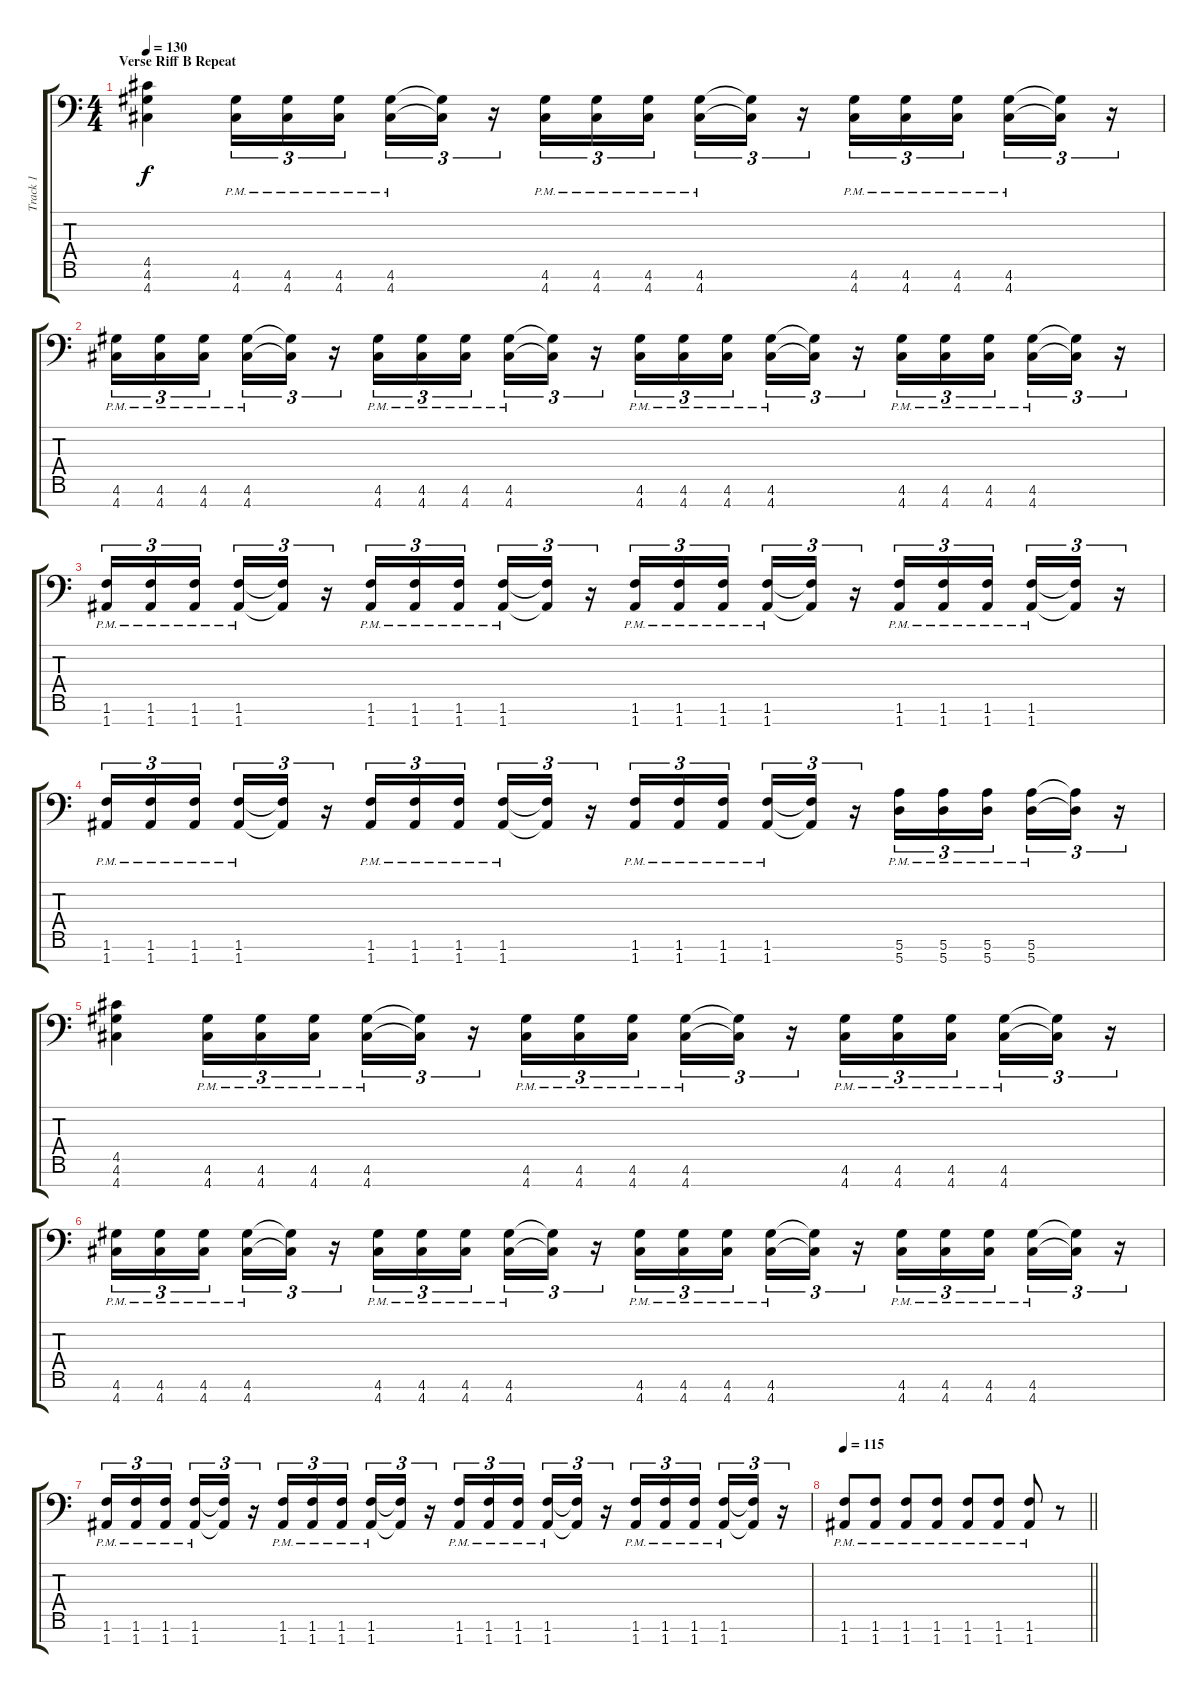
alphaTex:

\track ("Track 1" "Track 1") {instrument distortionguitar}
\staff {score tabs}
\tuning (E4 B3 G3 D3 A2 E2 A1) {hide}
\ts (4 4)
\section ("" "Verse Riff B Repeat")
\tempo 130
\clef f4
\ks c
(4.5 4.6 4.7).4{dy f} (4.6{pm} 4.7{pm}).16{tu (3 2)} (4.6{pm} 4.7{pm}).16{tu (3 2)} (4.6{pm} 4.7{pm}).16{tu (3 2) beam splitsecondary} (4.6{pm} 4.7{pm}).16{tu (3 2)} (4.6{t} 4.7{t}).16{tu (3 2)} r.16{tu (3 2)} (4.6{pm} 4.7{pm}).16{tu (3 2)} (4.6{pm} 4.7{pm}).16{tu (3 2)} (4.6{pm} 4.7{pm}).16{tu (3 2) beam splitsecondary} (4.6{pm} 4.7{pm}).16{tu (3 2)} (4.6{t} 4.7{t}).16{tu (3 2)} r.16{tu (3 2)} (4.6{pm} 4.7{pm}).16{tu (3 2)} (4.6{pm} 4.7{pm}).16{tu (3 2)} (4.6{pm} 4.7{pm}).16{tu (3 2) beam splitsecondary} (4.6{pm} 4.7{pm}).16{tu (3 2)} (4.6{t} 4.7{t}).16{tu (3 2)} r.16{tu (3 2)} |
(4.6{pm} 4.7{pm}).16{tu (3 2)} (4.6{pm} 4.7{pm}).16{tu (3 2)} (4.6{pm} 4.7{pm}).16{tu (3 2) beam splitsecondary} (4.6{pm} 4.7{pm}).16{tu (3 2)} (4.6{t} 4.7{t}).16{tu (3 2)} r.16{tu (3 2)} (4.6{pm} 4.7{pm}).16{tu (3 2)} (4.6{pm} 4.7{pm}).16{tu (3 2)} (4.6{pm} 4.7{pm}).16{tu (3 2) beam splitsecondary} (4.6{pm} 4.7{pm}).16{tu (3 2)} (4.6{t} 4.7{t}).16{tu (3 2)} r.16{tu (3 2)} (4.6{pm} 4.7{pm}).16{tu (3 2)} (4.6{pm} 4.7{pm}).16{tu (3 2)} (4.6{pm} 4.7{pm}).16{tu (3 2) beam splitsecondary} (4.6{pm} 4.7{pm}).16{tu (3 2)} (4.6{t} 4.7{t}).16{tu (3 2)} r.16{tu (3 2)} (4.6{pm} 4.7{pm}).16{tu (3 2)} (4.6{pm} 4.7{pm}).16{tu (3 2)} (4.6{pm} 4.7{pm}).16{tu (3 2) beam splitsecondary} (4.6{pm} 4.7{pm}).16{tu (3 2)} (4.6{t} 4.7{t}).16{tu (3 2)} r.16{tu (3 2)} |
(1.6{pm} 1.7{pm}).16{tu (3 2)} (1.6{pm} 1.7{pm}).16{tu (3 2)} (1.6{pm} 1.7{pm}).16{tu (3 2) beam splitsecondary} (1.6{pm} 1.7{pm}).16{tu (3 2)} (1.6{t} 1.7{t}).16{tu (3 2)} r.16{tu (3 2)} (1.6{pm} 1.7{pm}).16{tu (3 2)} (1.6{pm} 1.7{pm}).16{tu (3 2)} (1.6{pm} 1.7{pm}).16{tu (3 2) beam splitsecondary} (1.6{pm} 1.7{pm}).16{tu (3 2)} (1.6{t} 1.7{t}).16{tu (3 2)} r.16{tu (3 2)} (1.6{pm} 1.7{pm}).16{tu (3 2)} (1.6{pm} 1.7{pm}).16{tu (3 2)} (1.6{pm} 1.7{pm}).16{tu (3 2) beam splitsecondary} (1.6{pm} 1.7{pm}).16{tu (3 2)} (1.6{t} 1.7{t}).16{tu (3 2)} r.16{tu (3 2)} (1.6{pm} 1.7{pm}).16{tu (3 2)} (1.6{pm} 1.7{pm}).16{tu (3 2)} (1.6{pm} 1.7{pm}).16{tu (3 2) beam splitsecondary} (1.6{pm} 1.7{pm}).16{tu (3 2)} (1.6{t} 1.7{t}).16{tu (3 2)} r.16{tu (3 2)} |
(1.6{pm} 1.7{pm}).16{tu (3 2)} (1.6{pm} 1.7{pm}).16{tu (3 2)} (1.6{pm} 1.7{pm}).16{tu (3 2) beam splitsecondary} (1.6{pm} 1.7{pm}).16{tu (3 2)} (1.6{t} 1.7{t}).16{tu (3 2)} r.16{tu (3 2)} (1.6{pm} 1.7{pm}).16{tu (3 2)} (1.6{pm} 1.7{pm}).16{tu (3 2)} (1.6{pm} 1.7{pm}).16{tu (3 2) beam splitsecondary} (1.6{pm} 1.7{pm}).16{tu (3 2)} (1.6{t} 1.7{t}).16{tu (3 2)} r.16{tu (3 2)} (1.6{pm} 1.7{pm}).16{tu (3 2)} (1.6{pm} 1.7{pm}).16{tu (3 2)} (1.6{pm} 1.7{pm}).16{tu (3 2) beam splitsecondary} (1.6{pm} 1.7{pm}).16{tu (3 2)} (1.6{t} 1.7{t}).16{tu (3 2)} r.16{tu (3 2)} (5.6{pm} 5.7{pm}).16{tu (3 2)} (5.6{pm} 5.7{pm}).16{tu (3 2)} (5.6{pm} 5.7{pm}).16{tu (3 2) beam splitsecondary} (5.6{pm} 5.7{pm}).16{tu (3 2)} (5.6{t} 5.7{t}).16{tu (3 2)} r.16{tu (3 2)} |
(4.5 4.6 4.7).4 (4.6{pm} 4.7{pm}).16{tu (3 2)} (4.6{pm} 4.7{pm}).16{tu (3 2)} (4.6{pm} 4.7{pm}).16{tu (3 2) beam splitsecondary} (4.6{pm} 4.7{pm}).16{tu (3 2)} (4.6{t} 4.7{t}).16{tu (3 2)} r.16{tu (3 2)} (4.6{pm} 4.7{pm}).16{tu (3 2)} (4.6{pm} 4.7{pm}).16{tu (3 2)} (4.6{pm} 4.7{pm}).16{tu (3 2) beam splitsecondary} (4.6{pm} 4.7{pm}).16{tu (3 2)} (4.6{t} 4.7{t}).16{tu (3 2)} r.16{tu (3 2)} (4.6{pm} 4.7{pm}).16{tu (3 2)} (4.6{pm} 4.7{pm}).16{tu (3 2)} (4.6{pm} 4.7{pm}).16{tu (3 2) beam splitsecondary} (4.6{pm} 4.7{pm}).16{tu (3 2)} (4.6{t} 4.7{t}).16{tu (3 2)} r.16{tu (3 2)} |
(4.6{pm} 4.7{pm}).16{tu (3 2)} (4.6{pm} 4.7{pm}).16{tu (3 2)} (4.6{pm} 4.7{pm}).16{tu (3 2) beam splitsecondary} (4.6{pm} 4.7{pm}).16{tu (3 2)} (4.6{t} 4.7{t}).16{tu (3 2)} r.16{tu (3 2)} (4.6{pm} 4.7{pm}).16{tu (3 2)} (4.6{pm} 4.7{pm}).16{tu (3 2)} (4.6{pm} 4.7{pm}).16{tu (3 2) beam splitsecondary} (4.6{pm} 4.7{pm}).16{tu (3 2)} (4.6{t} 4.7{t}).16{tu (3 2)} r.16{tu (3 2)} (4.6{pm} 4.7{pm}).16{tu (3 2)} (4.6{pm} 4.7{pm}).16{tu (3 2)} (4.6{pm} 4.7{pm}).16{tu (3 2) beam splitsecondary} (4.6{pm} 4.7{pm}).16{tu (3 2)} (4.6{t} 4.7{t}).16{tu (3 2)} r.16{tu (3 2)} (4.6{pm} 4.7{pm}).16{tu (3 2)} (4.6{pm} 4.7{pm}).16{tu (3 2)} (4.6{pm} 4.7{pm}).16{tu (3 2) beam splitsecondary} (4.6{pm} 4.7{pm}).16{tu (3 2)} (4.6{t} 4.7{t}).16{tu (3 2)} r.16{tu (3 2)} |
(1.6{pm} 1.7{pm}).16{tu (3 2)} (1.6{pm} 1.7{pm}).16{tu (3 2)} (1.6{pm} 1.7{pm}).16{tu (3 2) beam splitsecondary} (1.6{pm} 1.7{pm}).16{tu (3 2)} (1.6{t} 1.7{t}).16{tu (3 2)} r.16{tu (3 2)} (1.6{pm} 1.7{pm}).16{tu (3 2)} (1.6{pm} 1.7{pm}).16{tu (3 2)} (1.6{pm} 1.7{pm}).16{tu (3 2) beam splitsecondary} (1.6{pm} 1.7{pm}).16{tu (3 2)} (1.6{t} 1.7{t}).16{tu (3 2)} r.16{tu (3 2)} (1.6{pm} 1.7{pm}).16{tu (3 2)} (1.6{pm} 1.7{pm}).16{tu (3 2)} (1.6{pm} 1.7{pm}).16{tu (3 2) beam splitsecondary} (1.6{pm} 1.7{pm}).16{tu (3 2)} (1.6{t} 1.7{t}).16{tu (3 2)} r.16{tu (3 2)} (1.6{pm} 1.7{pm}).16{tu (3 2)} (1.6{pm} 1.7{pm}).16{tu (3 2)} (1.6{pm} 1.7{pm}).16{tu (3 2) beam splitsecondary} (1.6{pm} 1.7{pm}).16{tu (3 2)} (1.6{t} 1.7{t}).16{tu (3 2)} r.16{tu (3 2)} |
\tempo 115
\barLineRight lightlight
(1.6{pm} 1.7{pm}).8 (1.6{pm} 1.7{pm}).8 (1.6{pm} 1.7{pm}).8 (1.6{pm} 1.7{pm}).8 (1.6{pm} 1.7{pm}).8 (1.6{pm} 1.7{pm}).8 (1.6{pm} 1.7{pm}).8 r.8
